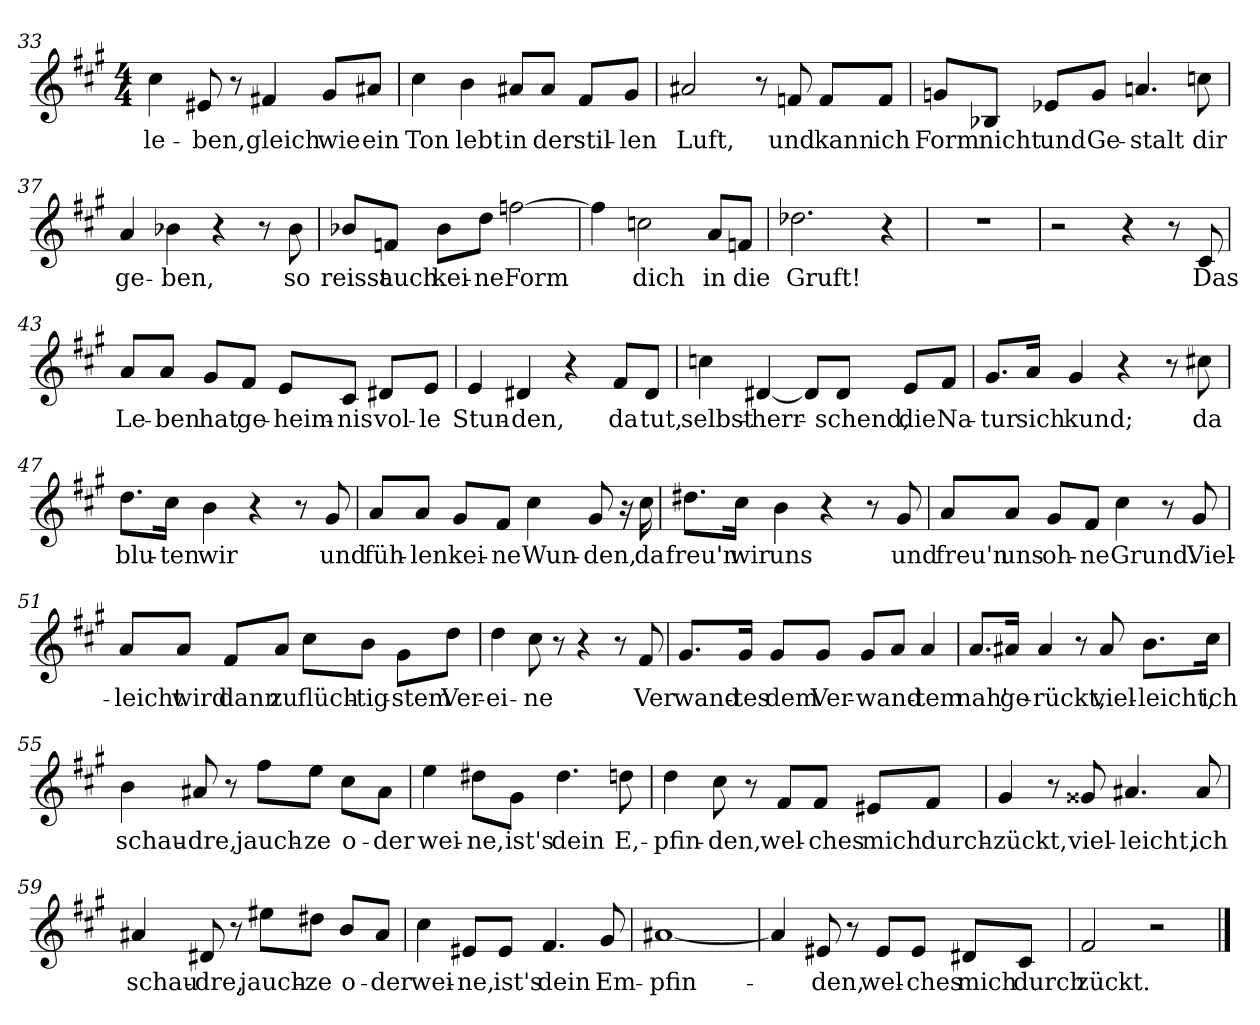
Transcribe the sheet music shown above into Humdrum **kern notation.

**kern	**text
*part1	*part1
*staff1	*staff1
*clefG2	*
*k[f#c#g#]	*
*M4/4	*
=33	=33
!	!LO:LY:b
4cc#\	le-
!	!LO:LY:b
8e#X/	-ben,
8r	.
!	!LO:LY:b
4f#X/	gleich
!	!LO:LY:b
8g#/L	wie
!	!LO:LY:b
8a#X/J	ein
!!LO:LB:g=z
=34	=34
!	!LO:LY:b
4cc#\	Ton
!	!LO:LY:b
4b\	lebt
!	!LO:LY:b
8a#X/L	in
!	!LO:LY:b
8a#/J	der
!	!LO:LY:b
8f#/L	stil-
!	!LO:LY:b
8g#/J	-len
=35	=35
!	!LO:LY:b
2a#X/	Luft,
8r	.
!	!LO:LY:b
8fn/	und
!	!LO:LY:b
8f/L	kann
!	!LO:LY:b
8f/J	ich
=36	=36
!	!LO:LY:b
8gn/L	Form
!	!LO:LY:b
8B-X/J	nicht
!	!LO:LY:b
8e-X/L	und
!	!LO:LY:b
8g/J	Ge-
!	!LO:LY:b
4.an/	-stalt
!	!LO:LY:b
8ccn\	dir
=37	=37
!	!LO:LY:b
4a/	ge-
!	!LO:LY:b
4b-X\	-ben,
4r	.
8r	.
!	!LO:LY:b
8b-\	so
=38	=38
!	!LO:LY:b
8b-X/L	reisst
!	!LO:LY:b
8fn/J	auch
!	!LO:LY:b
8b-\L	kei-
!	!LO:LY:b
8dd\J	-ne
!	!LO:LY:b
[2ffn\	Form
!!LO:LB:g=z
=39	=39
4ff\]	.
!	!LO:LY:b
2ccn\	dich
!	!LO:LY:b
8a/L	in
!	!LO:LY:b
8fn/J	die
=40	=40
!	!LO:LY:b
2.dd-X\	Gruft!
4r	.
=41	=41
1r	.
=42	=42
2r	.
4r	.
8r	.
!	!LO:LY:b
8c#/	Das
=43	=43
!	!LO:LY:b
8a/L	Le-
!	!LO:LY:b
8a/J	-ben
!	!LO:LY:b
8g#/L	hat
!	!LO:LY:b
8f#/J	ge-
!	!LO:LY:b
8e/L	-heim-
!	!LO:LY:b
8c#/J	-nis
!	!LO:LY:b
8d#X/L	-vol-
!	!LO:LY:b
8e/J	-le
=44	=44
!	!LO:LY:b
4e/	Stun-
!	!LO:LY:b
4d#X/	-den,
4r	.
!	!LO:LY:b
8f#/L	da
!	!LO:LY:b
8d#/J	tut,
=45	=45
!	!LO:LY:b
4ccn\	selbst-
!	!LO:LY:b
[4d#X/	-herr-
8d#/L]	.
!	!LO:LY:b
8d#/J	-schend,
!	!LO:LY:b
8e/L	die
!	!LO:LY:b
8f#/J	Na-
!!LO:LB:g=z
=46	=46
!	!LO:LY:b
8.g#/L	tur
!	!LO:LY:b
16a/Jk	sich
!	!LO:LY:b
4g#/	kund;
4r	.
8r	.
!	!LO:LY:b
8cc#X\	da
=47	=47
!	!LO:LY:b
8.dd\L	blu-
!	!LO:LY:b
16cc#\Jk	-ten
!	!LO:LY:b
4b\	wir
4r	.
8r	.
!	!LO:LY:b
8g#/	und
=48	=48
!	!LO:LY:b
8a/L	füh-
!	!LO:LY:b
8a/J	-len
!	!LO:LY:b
8g#/L	kei-
!	!LO:LY:b
8f#/J	-ne
!	!LO:LY:b
4cc#\	Wun-
!	!LO:LY:b
8g#/	-den,
16r	.
!	!LO:LY:b
16cc#\	da
=49	=49
!	!LO:LY:b
8.dd#X\L	freu'n
!	!LO:LY:b
16cc#\Jk	wir
!	!LO:LY:b
4b\	uns
4r	.
8r	.
!	!LO:LY:b
8g#/	und
!!LO:PB:g=z
=50	=50
!	!LO:LY:b
8a/L	freu'n
!	!LO:LY:b
8a/J	uns
!	!LO:LY:b
8g#/L	oh-
!	!LO:LY:b
8f#/J	-ne
!	!LO:LY:b
4cc#\	Grund.
8r	.
!	!LO:LY:b
8g#/	Viel-
=51	=51
!	!LO:LY:b
8a/L	-leicht
!	!LO:LY:b
8a/J	wird
!	!LO:LY:b
8f#/L	dann
!	!LO:LY:b
8a/J	zu
!	!LO:LY:b
8cc#\L	flüch-
!	!LO:LY:b
8b\J	-tig-
!	!LO:LY:b
8g#\L	-stem
!	!LO:LY:b
8dd\J	Ver-
=52	=52
!	!LO:LY:b
4dd\	-ei-
!	!LO:LY:b
8cc#\	-ne
8r	.
4r	.
8r	.
!	!LO:LY:b
8f#/	Ver
=53	=53
!	!LO:LY:b
8.g#/L	-wand-
!	!LO:LY:b
16g#/Jk	-tes
!	!LO:LY:b
8g#/L	dem
!	!LO:LY:b
8g#/J	Ver-
!	!LO:LY:b
8g#/L	-wand-
8a/J	.
!	!LO:LY:b
4a/	-tem
!!LO:LB:g=z
=54	=54
!	!LO:LY:b
8.a/L	nah'
!	!LO:LY:b
16a#X/Jk	ge-
!	!LO:LY:b
4a#/	-rückt,
8r	.
!	!LO:LY:b
8a#/	viel-
!	!LO:LY:b
8.b\L	-leicht,
!	!LO:LY:b
16cc#\Jk	ich
=55	=55
!	!LO:LY:b
4b\	schau-
!	!LO:LY:b
8a#X/	-dre,
8r	.
!	!LO:LY:b
8ff#\L	jauch-
!	!LO:LY:b
8ee\J	-ze
!	!LO:LY:b
8cc#\L	o-
!	!LO:LY:b
8a#\J	-der
=56	=56
!	!LO:LY:b
4ee\	wei-
!	!LO:LY:b
8dd#X\L	-ne,
!	!LO:LY:b
8g#\J	ist's
!	!LO:LY:b
4.dd#\	dein
!	!LO:LY:b
8ddn\	E,-
=57	=57
!	!LO:LY:b
4dd\	-pfin-
!	!LO:LY:b
8cc#\	-den,
8r	.
!	!LO:LY:b
8f#/L	wel-
!	!LO:LY:b
8f#/J	-ches
!	!LO:LY:b
8e#X/L	mich
!	!LO:LY:b
8f#/J	durch-
!!LO:LB:g=z
=58	=58
!	!LO:LY:b
4g#/	-zückt,
8r	.
!	!LO:LY:b
8g##X/	viel-
!	!LO:LY:b
4.a#X/	-leicht,
!	!LO:LY:b
8a#/	ich
=59	=59
!	!LO:LY:b
4a#X/	schau-
!	!LO:LY:b
8d#X/	-dre,
8r	.
!	!LO:LY:b
8ee#X\L	jauch-
!	!LO:LY:b
8dd#X\J	-ze
!	!LO:LY:b
8b/L	o-
!	!LO:LY:b
8a#/J	-der
=60	=60
!	!LO:LY:b
4cc#\	wei-
!	!LO:LY:b
8e#X/L	-ne,
!	!LO:LY:b
8e#/J	ist's
!	!LO:LY:b
4.f#/	dein
!	!LO:LY:b
8g#/	Em-
=61	=61
!	!LO:LY:b
[1a#X	-pfin-
=62	=62
4a#/]	.
!	!LO:LY:b
8e#X/	-den,
8r	.
!	!LO:LY:b
8e#/L	wel-
!	!LO:LY:b
8e#/J	-ches
!	!LO:LY:b
8d#X/L	mich
!	!LO:LY:b
8c#/J	durch
=63	=63
!	!LO:LY:b
2f#/	-zückt.
2r	.
==	==
*-	*-
